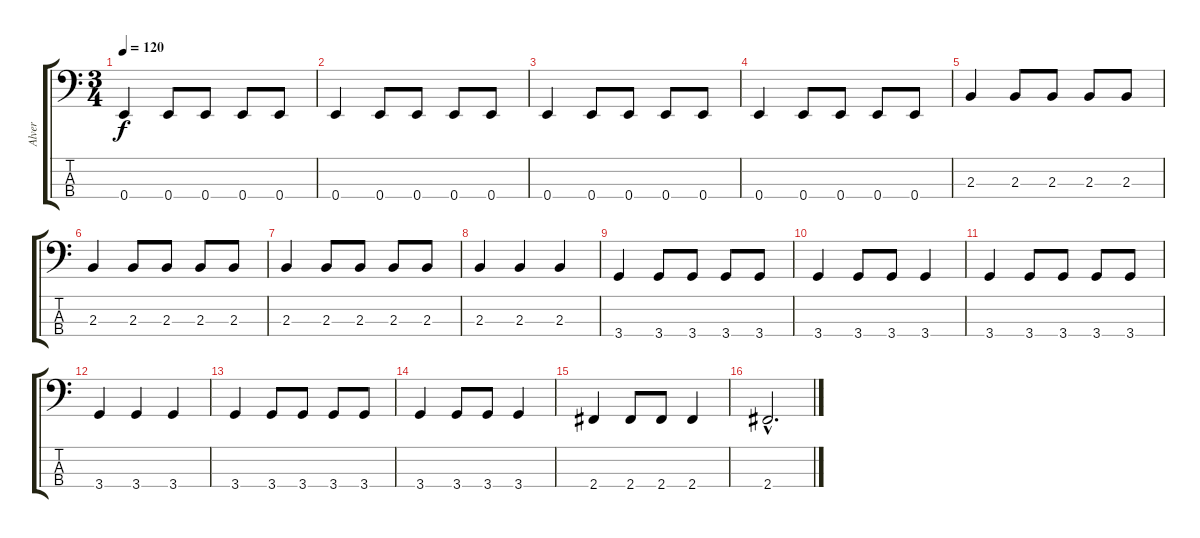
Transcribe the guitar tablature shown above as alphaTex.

\track ("Alver" "Alver") {instrument electricbassfinger}
\staff {score tabs}
\tuning (G2 D2 A1 E1) {hide}
\ts (3 4)
\tempo 120
\clef f4
\ks c
0.4.4{dy f} 0.4.8 0.4.8 0.4.8 0.4.8 |
0.4.4 0.4.8 0.4.8 0.4.8 0.4.8 |
0.4.4 0.4.8 0.4.8 0.4.8 0.4.8 |
0.4.4 0.4.8 0.4.8 0.4.8 0.4.8 |
2.3.4 2.3.8 2.3.8 2.3.8 2.3.8 |
2.3.4 2.3.8 2.3.8 2.3.8 2.3.8 |
2.3.4 2.3.8 2.3.8 2.3.8 2.3.8 |
2.3.4 2.3.4 2.3.4 |
3.4.4 3.4.8 3.4.8 3.4.8 3.4.8 |
3.4.4 3.4.8 3.4.8 3.4.4 |
3.4.4 3.4.8 3.4.8 3.4.8 3.4.8 |
3.4.4 3.4.4 3.4.4 |
3.4.4 3.4.8 3.4.8 3.4.8 3.4.8 |
3.4.4 3.4.8 3.4.8 3.4.4 |
2.4.4 2.4.8 2.4.8 2.4.4 |
2.4{hac}.2{d}
